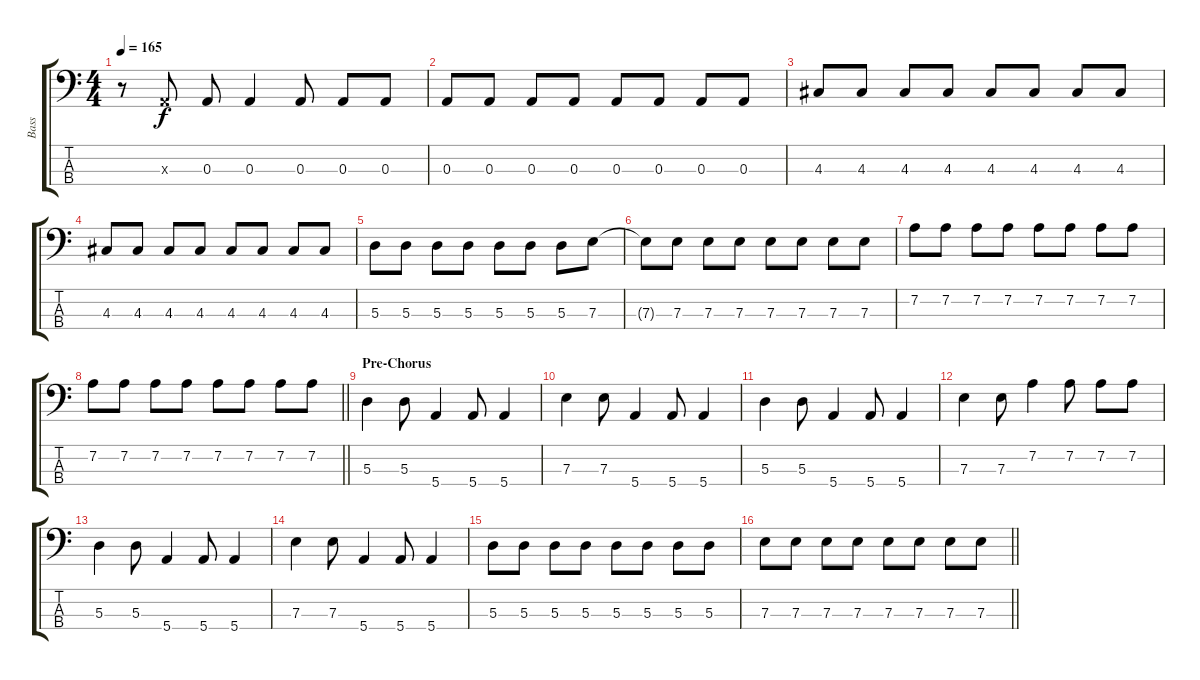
\track ("Bass" "Bass") {instrument electricbasspick}
\staff {score tabs}
\tuning (G2 D2 A1 E1) {hide}
\ts (4 4)
\tempo 165
\clef f4
\ks c
r.8{dy f} 0.3{x}.8 0.3.8 0.3.4 0.3.8 0.3.8 0.3.8 |
0.3.8 0.3.8 0.3.8 0.3.8 0.3.8 0.3.8 0.3.8 0.3.8 |
4.3.8 4.3.8 4.3.8 4.3.8 4.3.8 4.3.8 4.3.8 4.3.8 |
4.3.8 4.3.8 4.3.8 4.3.8 4.3.8 4.3.8 4.3.8 4.3.8 |
5.3.8 5.3.8 5.3.8 5.3.8 5.3.8 5.3.8 5.3.8 7.3.8 |
7.3{t}.8 7.3.8 7.3.8 7.3.8 7.3.8 7.3.8 7.3.8 7.3.8 |
7.2.8 7.2.8 7.2.8 7.2.8 7.2.8 7.2.8 7.2.8 7.2.8 |
\barLineRight lightlight
7.2.8 7.2.8 7.2.8 7.2.8 7.2.8 7.2.8 7.2.8 7.2.8 |
\section ("" "Pre-Chorus")
5.3.4 5.3.8 5.4.4 5.4.8 5.4.4 |
7.3.4 7.3.8 5.4.4 5.4.8 5.4.4 |
5.3.4 5.3.8 5.4.4 5.4.8 5.4.4 |
7.3.4 7.3.8 7.2.4 7.2.8 7.2.8 7.2.8 |
5.3.4 5.3.8 5.4.4 5.4.8 5.4.4 |
7.3.4 7.3.8 5.4.4 5.4.8 5.4.4 |
5.3.8 5.3.8 5.3.8 5.3.8 5.3.8 5.3.8 5.3.8 5.3.8 |
\barLineRight lightlight
7.3.8 7.3.8 7.3.8 7.3.8 7.3.8 7.3.8 7.3.8 7.3.8
